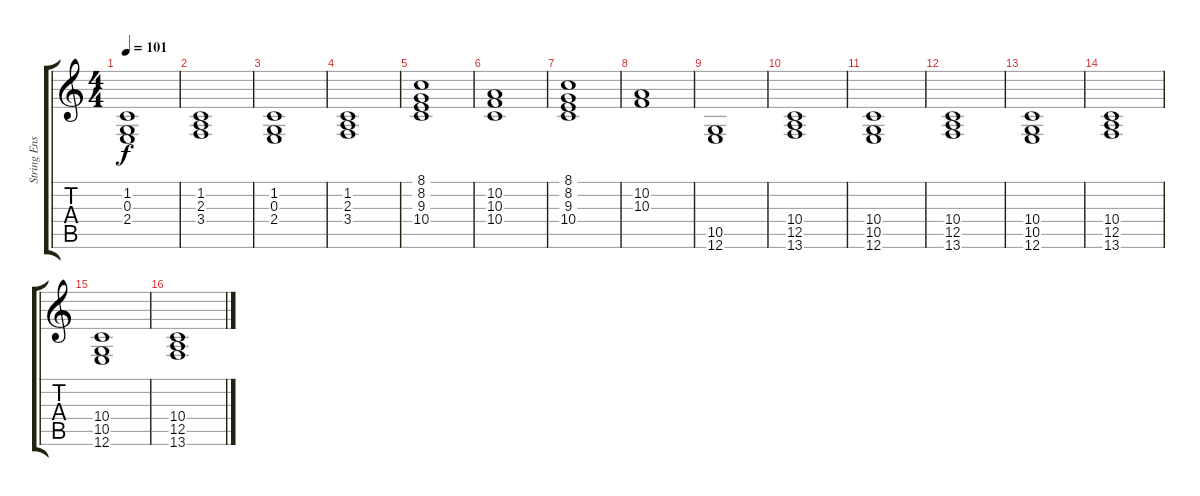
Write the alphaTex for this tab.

\track ("String Ensemble 2" "String Ens") {instrument stringensemble2}
\staff {score tabs}
\tuning (E4 B3 G3 D3 A2 E2) {hide}
\ts (4 4)
\tempo 101
\clef g2
\ks c
(1.2 0.3 2.4).1{dy f instrument stringensemble2} |
(1.2 2.3 3.4).1 |
(1.2 0.3 2.4).1 |
(1.2 2.3 3.4).1 |
(8.1 8.2 9.3 10.4).1 |
(10.2 10.3 10.4).1 |
(8.1 8.2 9.3 10.4).1 |
(10.2 10.3).1 |
(10.5 12.6).1 |
(10.4 12.5 13.6).1 |
(10.4 10.5 12.6).1 |
(10.4 12.5 13.6).1 |
(10.4 10.5 12.6).1 |
(10.4 12.5 13.6).1 |
(10.4 10.5 12.6).1 |
(10.4 12.5 13.6).1
